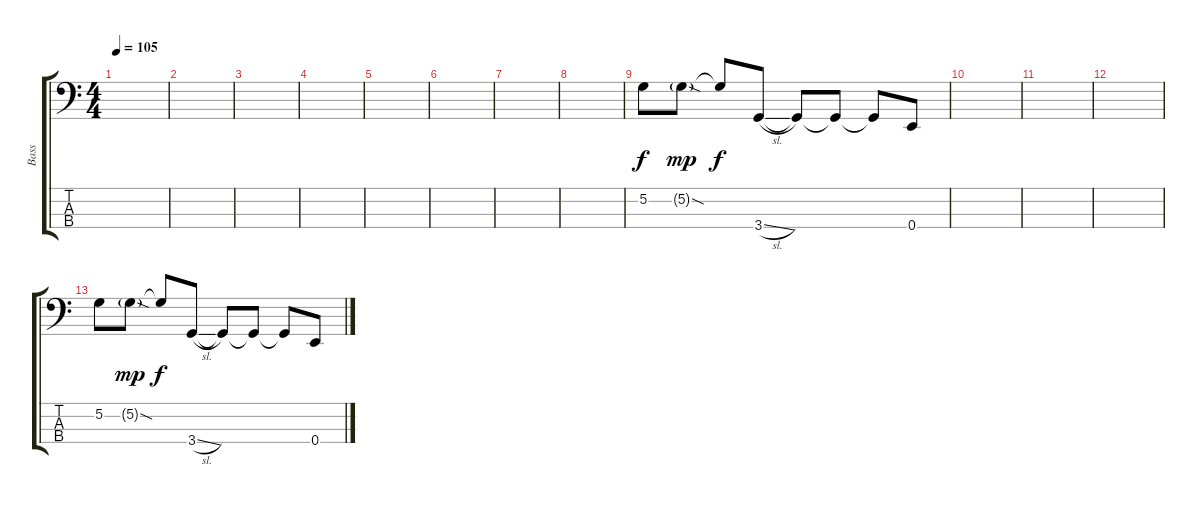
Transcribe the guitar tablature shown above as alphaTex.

\track ("Bass" "Bass") {instrument synthbass2}
\staff {score tabs}
\tuning (G2 D2 A1 E1) {hide}
\ts (4 4)
\tempo 105
\clef f4
\ks c
|
|
|
|
|
|
|
|
5.2.8 5.2{sod g}.8{dy mp} 5.2{t}.8{dy f} 3.4{sl}.8 3.4{t}.8 3.4{t}.8 3.4{t}.8 0.4.8 |
|
|
|
5.2.8 5.2{sod g}.8{dy mp} 5.2{t}.8{dy f} 3.4{sl}.8 3.4{t}.8 3.4{t}.8 3.4{t}.8 0.4.8
